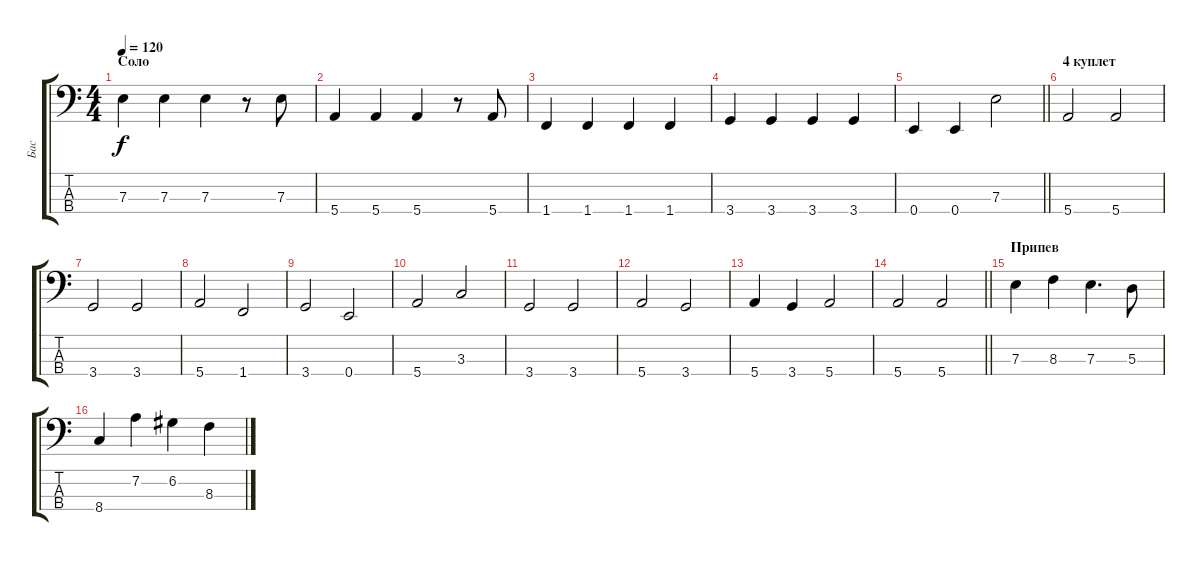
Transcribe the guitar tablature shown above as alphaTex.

\track ("Бас" "Бас") {instrument electricbassfinger}
\staff {score tabs}
\tuning (G2 D2 A1 E1) {hide}
\ts (4 4)
\section ("" "Соло")
\tempo 120
\clef f4
\ks c
7.3.4{dy f} 7.3.4 7.3.4 r.8 7.3.8 |
5.4.4 5.4.4 5.4.4 r.8 5.4.8 |
1.4.4 1.4.4 1.4.4 1.4.4 |
3.4.4 3.4.4 3.4.4 3.4.4 |
\barLineRight lightlight
0.4.4 0.4.4 7.3.2 |
\section ("" "4 куплет")
5.4.2 5.4.2 |
3.4.2 3.4.2 |
5.4.2 1.4.2 |
3.4.2 0.4.2 |
5.4.2 3.3.2 |
3.4.2 3.4.2 |
5.4.2 3.4.2 |
5.4.4 3.4.4 5.4.2 |
\barLineRight lightlight
5.4.2 5.4.2 |
\section ("" "Припев")
7.3.4 8.3.4 7.3.4{d} 5.3.8 |
8.4.4 7.2.4 6.2.4 8.3.4
